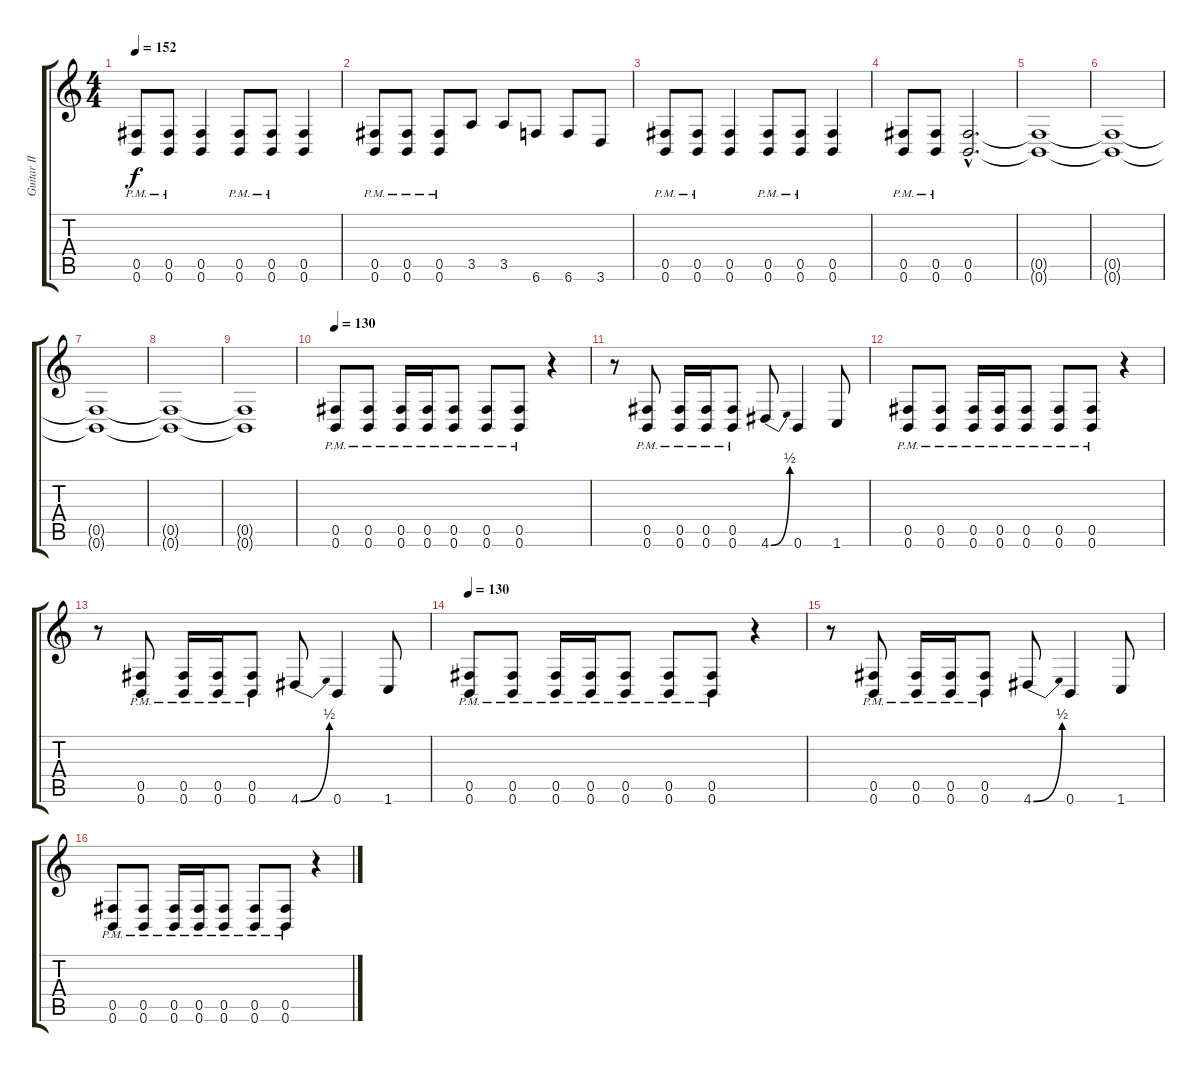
\track ("Guitar II" "Guitar II") {instrument overdrivenguitar}
\staff {score tabs}
\tuning (Db4 Ab3 E3 B2 Gb2 B1) {hide}
\ts (4 4)
\tempo 152
\clef g2
\ks c
(0.5{pm} 0.6{pm}).8{dy f} (0.5{pm} 0.6{pm}).8 (0.5 0.6).4 (0.5{pm} 0.6{pm}).8 (0.5{pm} 0.6{pm}).8 (0.5 0.6).4 |
(0.5{pm} 0.6{pm}).8 (0.5{pm} 0.6{pm}).8 (0.5{pm} 0.6{pm}).8 3.5.8 3.5.8 6.6.8 6.6.8 3.6.8 |
(0.5{pm} 0.6{pm}).8 (0.5{pm} 0.6{pm}).8 (0.5 0.6).4 (0.5{pm} 0.6{pm}).8 (0.5{pm} 0.6{pm}).8 (0.5 0.6).4 |
(0.5{pm} 0.6{pm}).8 (0.5{pm} 0.6{pm}).8 (0.5{hac} 0.6{hac}).2{d} |
(0.5{t} 0.6{t}).1 |
(0.5{t} 0.6{t}).1{volume 0} |
(0.5{t} 0.6{t}).1 |
(0.5{t} 0.6{t}).1 |
(0.5{t} 0.6{t}).1 |
\tempo 130
(0.5{pm} 0.6{pm}).8 (0.5{pm} 0.6{pm}).8 (0.5{pm} 0.6{pm}).16 (0.5{pm} 0.6{pm}).16 (0.5{pm} 0.6{pm}).8 (0.5{pm} 0.6{pm}).8 (0.5{pm} 0.6{pm}).8 r.4 |
r.8 (0.5{pm} 0.6{pm}).8 (0.5{pm} 0.6{pm}).16 (0.5{pm} 0.6{pm}).16 (0.5{pm} 0.6{pm}).8 4.6{be (bend 0 0 60 2)}.8 0.6.4 1.6.8 |
(0.5{pm} 0.6{pm}).8 (0.5{pm} 0.6{pm}).8 (0.5{pm} 0.6{pm}).16 (0.5{pm} 0.6{pm}).16 (0.5{pm} 0.6{pm}).8 (0.5{pm} 0.6{pm}).8 (0.5{pm} 0.6{pm}).8 r.4 |
r.8 (0.5{pm} 0.6{pm}).8 (0.5{pm} 0.6{pm}).16 (0.5{pm} 0.6{pm}).16 (0.5{pm} 0.6{pm}).8 4.6{be (bend 0 0 60 2)}.8 0.6.4 1.6.8 |
\tempo 130
(0.5{pm} 0.6{pm}).8 (0.5{pm} 0.6{pm}).8 (0.5{pm} 0.6{pm}).16 (0.5{pm} 0.6{pm}).16 (0.5{pm} 0.6{pm}).8 (0.5{pm} 0.6{pm}).8 (0.5{pm} 0.6{pm}).8 r.4 |
r.8 (0.5{pm} 0.6{pm}).8 (0.5{pm} 0.6{pm}).16 (0.5{pm} 0.6{pm}).16 (0.5{pm} 0.6{pm}).8 4.6{be (bend 0 0 60 2)}.8 0.6.4 1.6.8 |
(0.5{pm} 0.6{pm}).8 (0.5{pm} 0.6{pm}).8 (0.5{pm} 0.6{pm}).16 (0.5{pm} 0.6{pm}).16 (0.5{pm} 0.6{pm}).8 (0.5{pm} 0.6{pm}).8 (0.5{pm} 0.6{pm}).8 r.4
